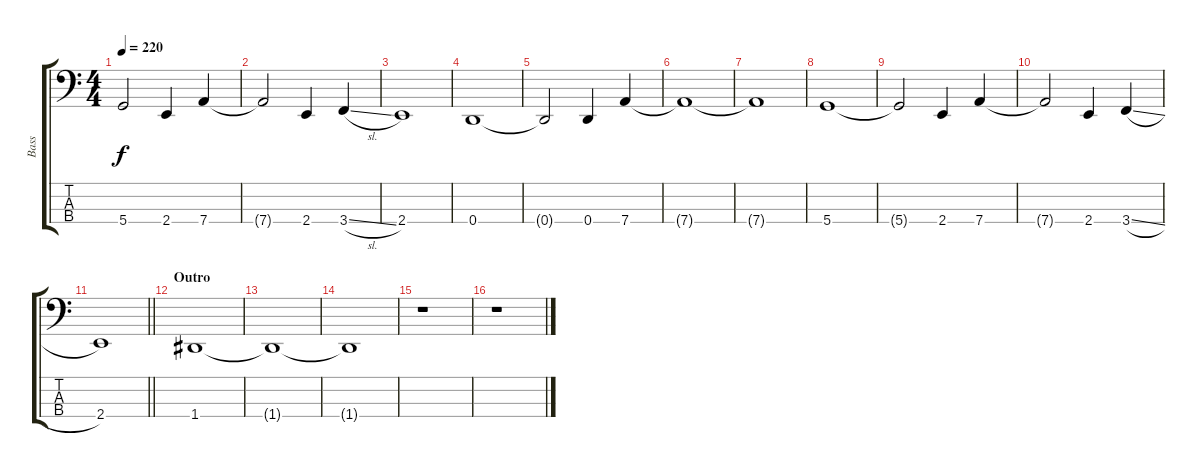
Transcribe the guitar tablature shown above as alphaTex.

\track ("Bass" "Bass") {instrument electricbasspick}
\staff {score tabs}
\tuning (G2 D2 A1 D1) {hide}
\ts (4 4)
\tempo 220
\clef f4
\ks c
5.4{t}.2{dy f} 2.4.4 7.4.4 |
7.4{t}.2 2.4.4 3.4{sl}.4 |
2.4.1 |
0.4.1 |
0.4{t}.2 0.4.4 7.4.4 |
7.4{t}.1 |
7.4{t}.1 |
5.4.1 |
5.4{t}.2 2.4.4 7.4.4 |
7.4{t}.2 2.4.4 3.4{sl}.4 |
\barLineRight lightlight
2.4.1 |
\section ("" "Outro")
1.4.1 |
1.4{t}.1 |
1.4{t}.1 |
r.1 |
r.1
